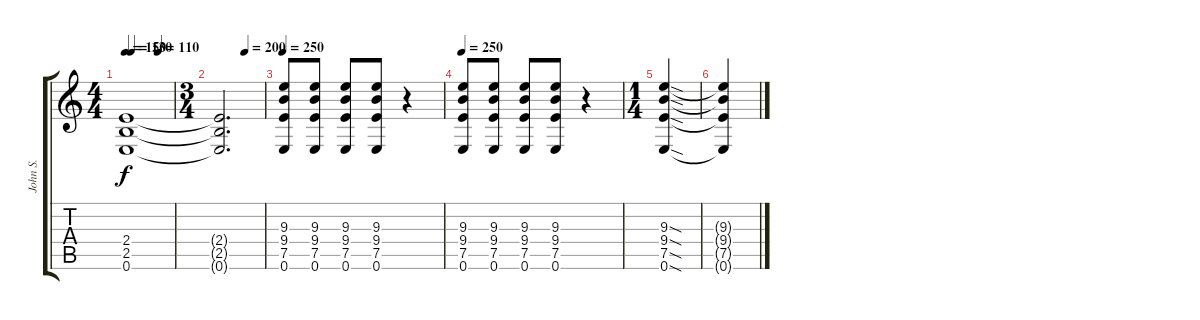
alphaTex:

\track ("John S." "John S.") {instrument overdrivenguitar}
\staff {score tabs}
\tuning (E4 B3 G3 D3 A2 E2) {hide}
\ts (4 4)
\tempo 150
\tempo (130 0.125)
\tempo (110 0.6875)
\clef g2
\ks c
(2.4{t} 2.5{t} 0.6{t}).1{dy f} |
\ts (3 4)
\tempo (200 0.5833333333333334)
(2.4{t} 2.5{t} 0.6{t}).2{d} |
\tempo 250
(9.3 9.4 7.5 0.6).8 (9.3 9.4 7.5 0.6).8 (9.3 9.4 7.5 0.6).8 (9.3 9.4 7.5 0.6).8 r.4 |
\tempo 250
(9.3 9.4 7.5 0.6).8 (9.3 9.4 7.5 0.6).8 (9.3 9.4 7.5 0.6).8 (9.3 9.4 7.5 0.6).8 r.4 |
\ts (1 4)
(9.3{sod} 9.4{sod} 7.5{sod} 0.6{sod}).4 |
(9.3{t} 9.4{t} 7.5{t} 0.6{t}).4
